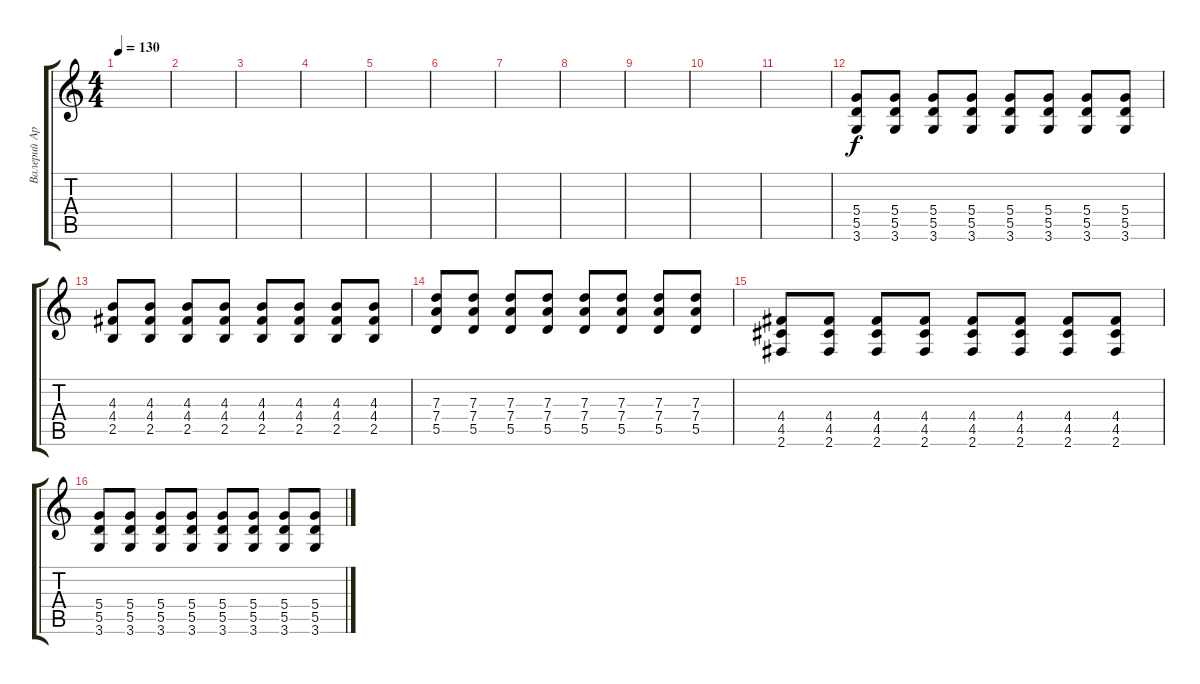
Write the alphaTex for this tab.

\track ("Валерий Аркадин" "Валерий Ар") {instrument distortionguitar}
\staff {score tabs}
\tuning (E4 B3 G3 D3 A2 E2) {hide}
\ts (4 4)
\tempo 130
\clef g2
\ks c
|
|
|
|
|
|
|
|
|
|
|
(5.4 5.5 3.6).8 (5.4 5.5 3.6).8 (5.4 5.5 3.6).8 (5.4 5.5 3.6).8 (5.4 5.5 3.6).8 (5.4 5.5 3.6).8 (5.4 5.5 3.6).8 (5.4 5.5 3.6).8 |
(4.3 4.4 2.5).8 (4.3 4.4 2.5).8 (4.3 4.4 2.5).8 (4.3 4.4 2.5).8 (4.3 4.4 2.5).8 (4.3 4.4 2.5).8 (4.3 4.4 2.5).8 (4.3 4.4 2.5).8 |
(7.3 7.4 5.5).8 (7.3 7.4 5.5).8 (7.3 7.4 5.5).8 (7.3 7.4 5.5).8 (7.3 7.4 5.5).8 (7.3 7.4 5.5).8 (7.3 7.4 5.5).8 (7.3 7.4 5.5).8 |
(4.4 4.5 2.6).8 (4.4 4.5 2.6).8 (4.4 4.5 2.6).8 (4.4 4.5 2.6).8 (4.4 4.5 2.6).8 (4.4 4.5 2.6).8 (4.4 4.5 2.6).8 (4.4 4.5 2.6).8 |
(5.4 5.5 3.6).8 (5.4 5.5 3.6).8 (5.4 5.5 3.6).8 (5.4 5.5 3.6).8 (5.4 5.5 3.6).8 (5.4 5.5 3.6).8 (5.4 5.5 3.6).8 (5.4 5.5 3.6).8
